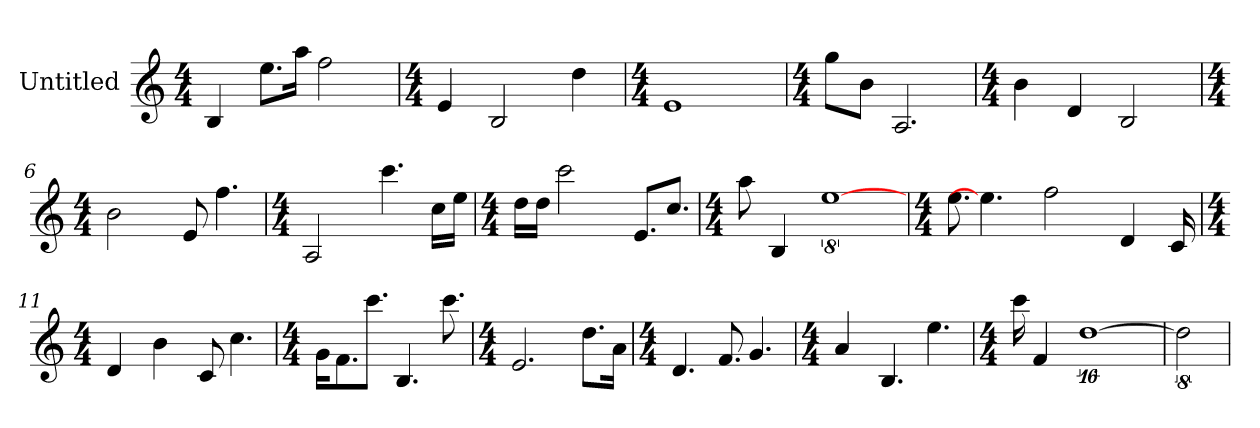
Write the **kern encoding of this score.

**kern
*part1
*staff1
*I"Untitled
*k[]
*C:
*M4/4
=1
4B
!LO:N:vis=8.
8eeL
16aaJk
2ff
=2
*k[]
*C:
*M4/4
4e
2B
4dd
=3
*k[]
*C:
*M4/4
1e
=4
*k[]
*C:
*M4/4
8ggL
8bJ
!LO:N:vis=2.
2A
=5
*k[]
*C:
*M4/4
4b
4d
2B
=6
*k[]
*C:
*M4/4
2b
8e
!LO:N:vis=4.
4ff
=7
*k[]
*C:
*M4/4
2A
!LO:N:vis=4.
4ccc
16ccLL
16eeJJ
=8
*k[]
*C:
*M4/4
16ddLL
16ddJJ
2ccc
!LO:N:vis=8.
8eL
!LO:N:vis=8.
8ccJ
=9
*k[]
*C:
*M4/4
8aa
4B
[8%5ee
=10
*k[]
*C:
*M4/4
!LO:N:vis=8.
8ee
4.ee]
2ff
4d
16c
=11
*k[]
*C:
*M4/4
4d
4b
8c
!LO:N:vis=4.
4cc
=12
*k[]
*C:
*M4/4
16gKL
!LO:N:vis=8.
8f
!LO:N:vis=8.
8cccJ
!LO:N:vis=4.
4B
!LO:N:vis=8.
8ccc
=13
*k[]
*C:
*M4/4
!LO:N:vis=2.
2e
!LO:N:vis=8.
8ddL
16aJk
=14
*k[]
*C:
*M4/4
!LO:N:vis=4.
4d
!LO:N:vis=8.
8f
!LO:N:vis=4.
4g
=15
*k[]
*C:
*M4/4
4a
!LO:N:vis=4.
4B
!LO:N:vis=4.
4ee
=16
*k[]
*C:
*M4/4
16ccc
4f
[16%11dd
=17
16%5dd]
=
*-
